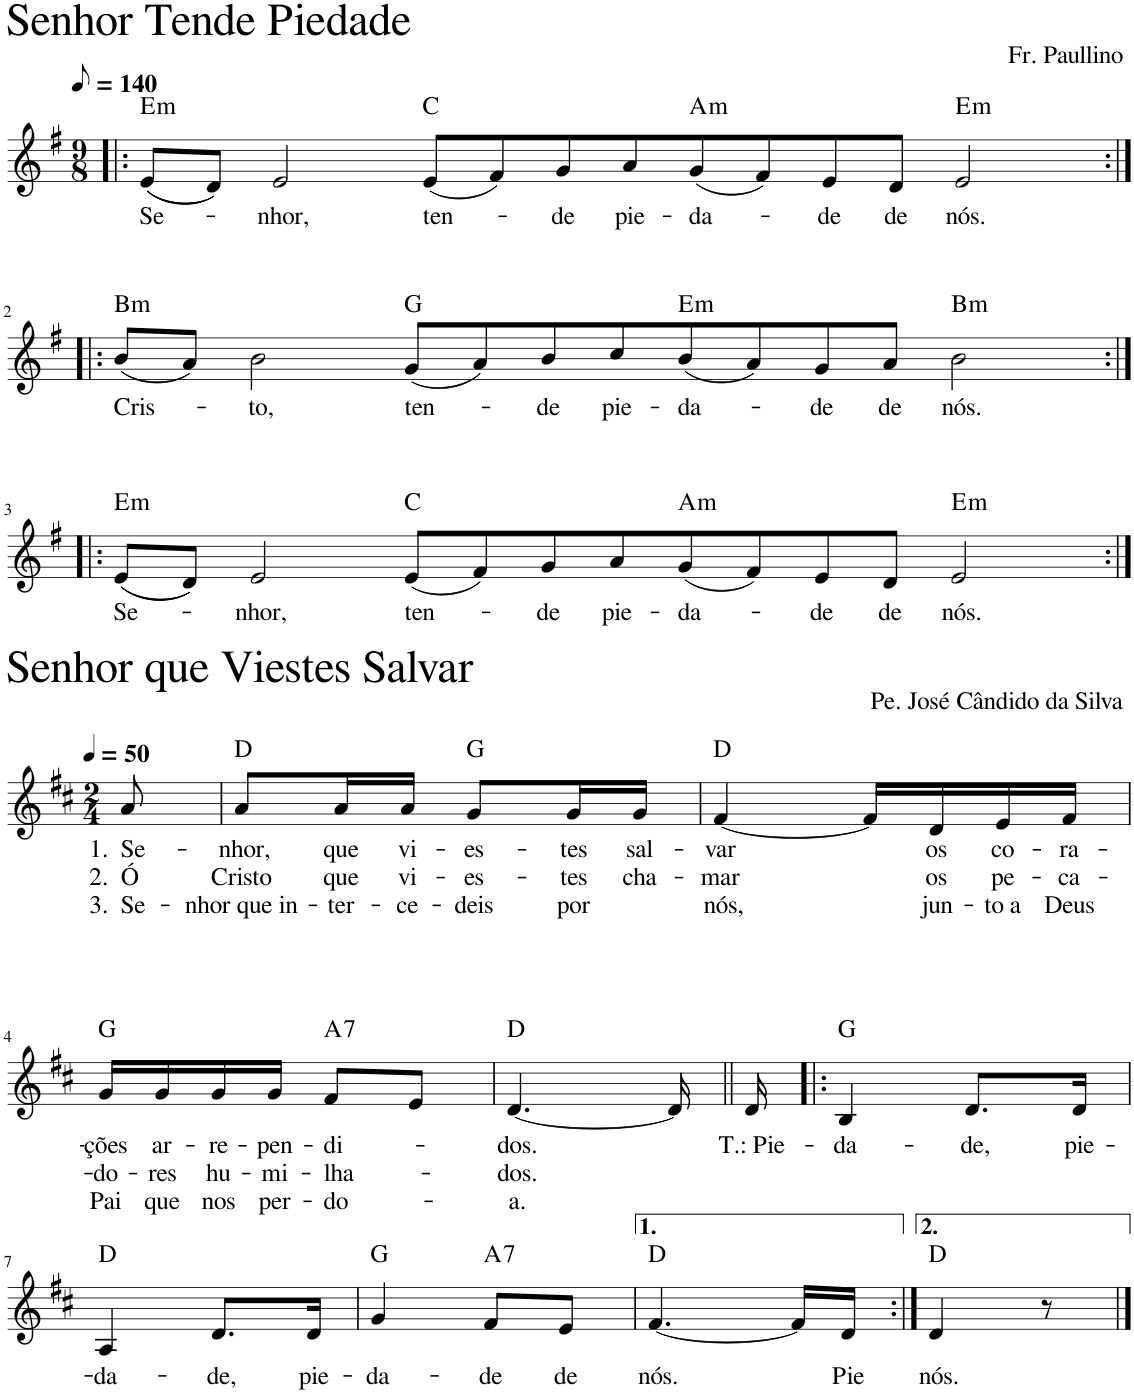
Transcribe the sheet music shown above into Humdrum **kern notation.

**kern	**text	**text	**text	**harte
*part1	*part1	*part1	*part1	*part1
*staff1	*staff1	*staff1	*staff1	*
*I"Voz	*	*	*	*
*I'Vo.	*	*	*	*
!!LO:PB:g=z
*clefG2	*	*	*	*
*k[f#]	*	*	*	*
*M9/8	*	*	*	*
*MM70	*	*	*	*
=1!|:	=1!|:	=1!|:	=1!|:	=1!|:
!LO:TX:a:t=Senhor Tende Piedade	!	!	!	!
!LO:TX:a:t=Fr. Paullino	!	!	!	!
!	!LO:LY:b	!	!	!LO:H:kt=m
((8e/L	Se-	.	.	E:min
8d/J))	.	.	.	.
!	!LO:LY:b	!	!	!
2e/	-nhor,	.	.	.
!	!LO:LY:b	!	!	!
(8e/L	ten-	.	.	C:maj
8f#/)	.	.	.	.
!	!LO:LY:b	!	!	!
8g/	-de	.	.	.
!	!LO:LY:b	!	!	!
8a/	pie-	.	.	.
!	!LO:LY:b	!	!	!LO:H:kt=m
(8g/	-da-	.	.	A:min
8f#/)	.	.	.	.
!	!LO:LY:b	!	!	!
8e/	-de	.	.	.
!	!LO:LY:b	!	!	!
8d/J	de	.	.	.
!	!LO:LY:b	!	!	!LO:H:kt=m
2e/	nós.	.	.	E:min
!!LO:LB:g=z
=2:|!|:	=2:|!|:	=2:|!|:	=2:|!|:	=2:|!|:
!	!LO:LY:b	!	!	!LO:H:kt=m
(8b/L	Cris-	.	.	B:min
8a/J)	.	.	.	.
!	!LO:LY:b	!	!	!
2b\	-to,	.	.	.
!	!LO:LY:b	!	!	!
(8g/L	ten-	.	.	G:maj
8a/)	.	.	.	.
!	!LO:LY:b	!	!	!
8b/	-de	.	.	.
!	!LO:LY:b	!	!	!
8cc/	pie-	.	.	.
!	!LO:LY:b	!	!	!LO:H:kt=m
(8b/	-da-	.	.	E:min
8a/)	.	.	.	.
!	!LO:LY:b	!	!	!
8g/	-de	.	.	.
!	!LO:LY:b	!	!	!
8a/J	de	.	.	.
!	!LO:LY:b	!	!	!LO:H:kt=m
2b\	nós.	.	.	B:min
!!LO:LB:g=z
=3:|!|:	=3:|!|:	=3:|!|:	=3:|!|:	=3:|!|:
!	!LO:LY:b	!	!	!LO:H:kt=m
((8e/L	Se-	.	.	E:min
8d/J))	.	.	.	.
!	!LO:LY:b	!	!	!
2e/	-nhor,	.	.	.
!	!LO:LY:b	!	!	!
(8e/L	ten-	.	.	C:maj
8f#/)	.	.	.	.
!	!LO:LY:b	!	!	!
8g/	-de	.	.	.
!	!LO:LY:b	!	!	!
8a/	pie-	.	.	.
!	!LO:LY:b	!	!	!LO:H:kt=m
(8g/	-da-	.	.	A:min
8f#/)	.	.	.	.
!	!LO:LY:b	!	!	!
8e/	-de	.	.	.
!	!LO:LY:b	!	!	!
8d/J	de	.	.	.
!	!LO:LY:b	!	!	!LO:H:kt=m
2e/	nós.	.	.	E:min
!!LO:LB:g=z
=1:|!	=1:|!	=1:|!	=1:|!	=1:|!
*k[f#c#]	*	*	*	*
*M2/4	*	*	*	*
*MM50	*	*	*	*
!LO:TX:a:t=Senhor que Viestes Salvar	!	!	!	!
!LO:TX:a:t=Pe. José Cândido da Silva	!	!	!	!
!	!LO:LY:b	!LO:LY:b	!LO:LY:b	!
8a/	1. Se-	2. Ó	3. Se-	.
=2	=2	=2	=2	=2
!	!LO:LY:b	!LO:LY:b	!LO:LY:b	!
8a/L	-nhor,	Cristo	-nhor que in-	D:maj
!	!LO:LY:b	!LO:LY:b	!LO:LY:b	!
16a/L	que	que	-ter-	.
!	!LO:LY:b	!LO:LY:b	!LO:LY:b	!
16a/JJ	vi-	vi-	-ce-	.
!	!LO:LY:b	!LO:LY:b	!LO:LY:b	!
8g/L	-es-	-es-	-deis	G:maj
!	!LO:LY:b	!LO:LY:b	!LO:LY:b	!
16g/L	-tes	-tes	por	.
!	!LO:LY:b	!LO:LY:b	!	!
16g/JJ	sal-	cha-	.	.
=3	=3	=3	=3	=3
!	!LO:LY:b	!LO:LY:b	!LO:LY:b	!
[4f#/	-var	-mar	nós,	D:maj
16f#/LL]	.	.	.	.
!	!LO:LY:b	!LO:LY:b	!LO:LY:b	!
16d/	os	os	jun-	.
!	!LO:LY:b	!LO:LY:b	!LO:LY:b	!
16e/	co-	pe-	-to a	.
!	!LO:LY:b	!LO:LY:b	!LO:LY:b	!
16f#/JJ	-ra-	-ca-	Deus	.
!!LO:LB:g=z
=4	=4	=4	=4	=4
!	!LO:LY:b	!LO:LY:b	!LO:LY:b	!
16g/LL	-ções	-do-	Pai	G:maj
!	!LO:LY:b	!LO:LY:b	!LO:LY:b	!
16g/	ar-	-res	que	.
!	!LO:LY:b	!LO:LY:b	!LO:LY:b	!
16g/	-re-	hu-	nos	.
!	!LO:LY:b	!LO:LY:b	!LO:LY:b	!
16g/JJ	-pen-	-mi-	per-	.
!	!LO:LY:b	!LO:LY:b	!LO:LY:b	!LO:H:kt=7
8f#/L	-di-	-lha-	-do-	A:7
8e/J	.	.	.	.
=5	=5	=5	=5	=5
!	!LO:LY:b	!LO:LY:b	!LO:LY:b	!
[4.d/	-dos.	-dos.	-a.	D:maj
16d/]	.	.	.	.
!	!LO:LY:b	!	!	!
16d/	T.: Pie-	.	.	.
=6!|:	=6!|:	=6!|:	=6!|:	=6!|:
!	!LO:LY:b	!	!	!
4B/	-da-	.	.	G:maj
!	!LO:LY:b	!	!	!
8.d/L	-de,	.	.	.
!	!LO:LY:b	!	!	!
16d/Jk	pie-	.	.	.
!!LO:LB:g=z
=7	=7	=7	=7	=7
!	!LO:LY:b	!	!	!
4A/	-da-	.	.	D:maj
!	!LO:LY:b	!	!	!
8.d/L	-de,	.	.	.
!	!LO:LY:b	!	!	!
16d/Jk	pie-	.	.	.
=8	=8	=8	=8	=8
!	!LO:LY:b	!	!	!
4g/	-da-	.	.	G:maj
!	!LO:LY:b	!	!	!LO:H:kt=7
8f#/L	-de	.	.	A:7
!	!LO:LY:b	!	!	!
8e/J	de	.	.	.
=9	=9	=9	=9	=9
!	!LO:LY:b	!	!	!
[4.f#/	nós.	.	.	D:maj
16f#/LL]	.	.	.	.
!	!LO:LY:b	!	!	!
16d/JJ	Pie	.	.	.
=10:|!	=10:|!	=10:|!	=10:|!	=10:|!
!	!LO:LY:b	!	!	!
4d/	nós.	.	.	D:maj
8r	.	.	.	.
==	==	==	==	==
*-	*-	*-	*-	*-
